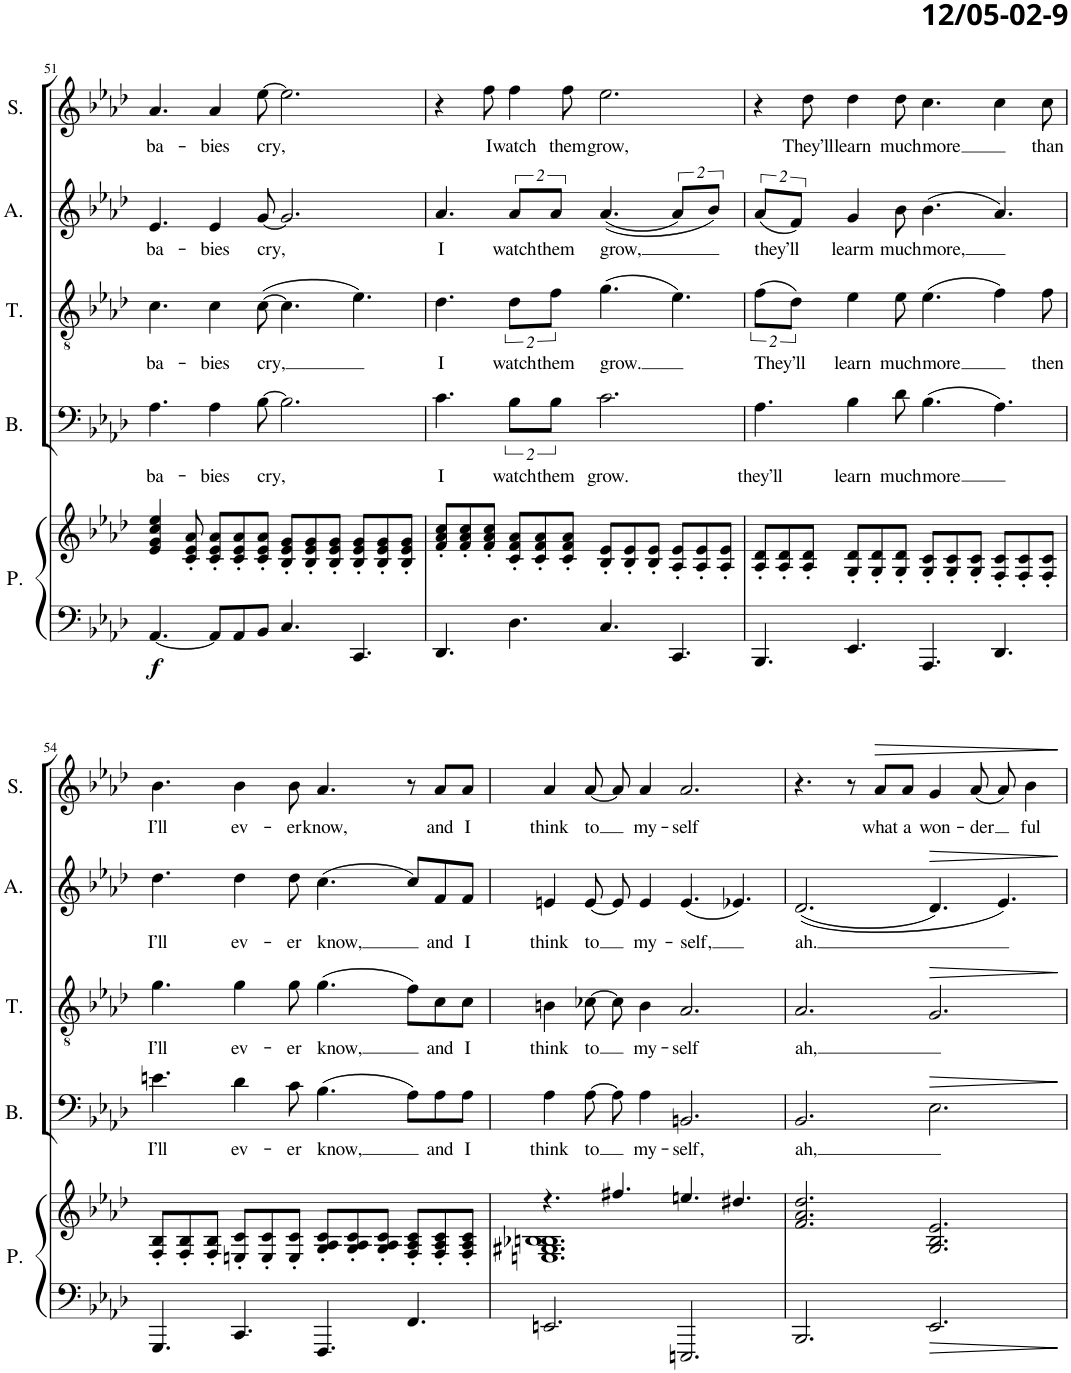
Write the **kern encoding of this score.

**kern	**kern	**dynam	**kern	**text	**dynam	**kern	**text	**dynam	**kern	**text	**dynam	**kern	**text	**dynam
*part5	*part5	*part5	*part4	*part4	*part4	*part3	*part3	*part3	*part2	*part2	*part2	*part1	*part1	*part1
*staff6	*staff5	*staff5/6	*staff4	*staff4	*staff4	*staff3	*staff3	*staff3	*staff2	*staff2	*staff2	*staff1	*staff1	*staff1
*I"Piano	*	*	*I"Bas	*	*	*I"Tenor	*	*	*I"Alt	*	*	*I"Sopraan	*	*
*I'P.	*	*	*I'B.	*	*	*I'T.	*	*	*I'A.	*	*	*I'S.	*	*
!!LO:PB:g=z
*clefF4	*clefG2	*	*clefF4	*	*	*clefGv2	*	*	*clefG2	*	*	*clefG2	*	*
*k[b-e-a-d-]	*k[b-e-a-d-]	*	*k[b-e-a-d-]	*	*	*k[b-e-a-d-]	*	*	*k[b-e-a-d-]	*	*	*k[b-e-a-d-]	*	*
*M12/8	*M12/8	*	*M12/8	*	*	*M12/8	*	*	*M12/8	*	*	*M12/8	*	*
=51	=51	=51	=51	=51	=51	=51	=51	=51	=51	=51	=51	=51	=51	=51
!	!	!LO:DY:b=2	!	!LO:LY:b	!	!	!LO:LY:b	!	!	!LO:LY:b	!	!	!LO:LY:b	!
[4.AA-/	4e-/ 4g/ 4cc/ 4ee-/	f	4.A-\	ba-	.	4.c\	ba-	.	4.e-/	ba-	.	4.a-/	ba-	.
.	8c/' 8e-/' 8a-/'	.	.	.	.	.	.	.	.	.	.	.	.	.
!	!	!	!	!LO:LY:b	!	!	!LO:LY:b	!	!	!LO:LY:b	!	!	!LO:LY:b	!
8AA-/L]	8c/' 8e-/' 8a-/'L	.	4A-\	-bies	.	4c\	-bies	.	4e-/	-bies	.	4a-/	-bies	.
8AA-/	8c/' 8e-/' 8a-/'	.	.	.	.	.	.	.	.	.	.	.	.	.
!	!	!	!	!LO:LY:b	!	!	!LO:LY:b	!	!	!LO:LY:b	!	!	!LO:LY:b	!
8BB-/J	8c/' 8e-/' 8a-/'J	.	[8B-\	cry,	.	([8c\	cry,	.	[8g/	cry,	.	[8ee-\	cry,	.
4.C/	8B-/' 8e-/' 8g/'L	.	2.B-\]	.	.	4.c\]	.	.	2.g/]	.	.	2.ee-\]	.	.
.	8B-/' 8e-/' 8g/'	.	.	.	.	.	.	.	.	.	.	.	.	.
.	8B-/' 8e-/' 8g/'J	.	.	.	.	.	.	.	.	.	.	.	.	.
4.CC/	8B-/' 8e-/' 8g/'L	.	.	.	.	4.e-\)	.	.	.	.	.	.	.	.
.	8B-/' 8e-/' 8g/'	.	.	.	.	.	.	.	.	.	.	.	.	.
.	8B-/' 8e-/' 8g/'J	.	.	.	.	.	.	.	.	.	.	.	.	.
=52	=52	=52	=52	=52	=52	=52	=52	=52	=52	=52	=52	=52	=52	=52
!	!	!	!	!LO:LY:b	!	!	!LO:LY:b	!	!	!LO:LY:b	!	!	!	!
4.DD-/	8f/' 8a-/' 8cc/'L	.	4.c\	I	.	4.d-\	I	.	4.a-/	I	.	4r	.	.
.	8f/' 8a-/' 8cc/'	.	.	.	.	.	.	.	.	.	.	.	.	.
!	!	!	!	!	!	!	!	!	!	!	!	!	!LO:LY:b	!
.	8f/' 8a-/' 8cc/'J	.	.	.	.	.	.	.	.	.	.	8ff\	I	.
!	!	!	!	!LO:LY:b	!	!	!LO:LY:b	!	!	!LO:LY:b	!	!	!LO:LY:b	!
4.D-\	8c/' 8f/' 8a-/'L	.	16%3B-\L	watch	.	16%3d-\L	watch	.	16%3a-/L	watch	.	4ff\	watch	.
.	8c/' 8f/' 8a-/'	.	.	.	.	.	.	.	.	.	.	.	.	.
!	!	!	!	!LO:LY:b	!	!	!LO:LY:b	!	!	!LO:LY:b	!	!	!	!
.	.	.	16%3B-\J	them	.	16%3f\J	them	.	16%3a-/J	them	.	.	.	.
!	!	!	!	!	!	!	!	!	!	!	!	!	!LO:LY:b	!
.	8c/' 8f/' 8a-/'J	.	.	.	.	.	.	.	.	.	.	8ff\	them	.
!	!	!	!	!LO:LY:b	!	!	!LO:LY:b	!	!	!LO:LY:b	!	!	!LO:LY:b	!
4.C/	8B-/' 8e-/'L	.	2.c\	grow.	.	(4.g\	grow.	.	((4.a-/	grow,	.	2.ee-\	grow,	.
.	8B-/' 8e-/'	.	.	.	.	.	.	.	.	.	.	.	.	.
.	8B-/' 8e-/'J	.	.	.	.	.	.	.	.	.	.	.	.	.
4.CC/	8A-/' 8e-/'L	.	.	.	.	4.e-\)	.	.	16%3a-/L)	.	.	.	.	.
.	8A-/' 8e-/'	.	.	.	.	.	.	.	.	.	.	.	.	.
.	.	.	.	.	.	.	.	.	16%3b-/J)	.	.	.	.	.
.	8A-/' 8e-/'J	.	.	.	.	.	.	.	.	.	.	.	.	.
=53	=53	=53	=53	=53	=53	=53	=53	=53	=53	=53	=53	=53	=53	=53
!	!	!	!	!LO:LY:b	!	!	!LO:LY:b	!	!	!LO:LY:b	!	!	!	!
4.BBB-/	8A-/' 8d-/'L	.	4.A-\	they’ll	.	(16%3f\L	They’ll	.	(16%3a-/L	they’ll	.	4r	.	.
.	8A-/' 8d-/'	.	.	.	.	.	.	.	.	.	.	.	.	.
.	.	.	.	.	.	16%3d-\J)	.	.	16%3f/J)	.	.	.	.	.
!	!	!	!	!	!	!	!	!	!	!	!	!	!LO:LY:b	!
.	8A-/' 8d-/'J	.	.	.	.	.	.	.	.	.	.	8dd-\	They’ll	.
!	!	!	!	!LO:LY:b	!	!	!LO:LY:b	!	!	!LO:LY:b	!	!	!LO:LY:b	!
4.EE-/	8G/' 8d-/'L	.	4B-\	learn	.	4e-\	learn	.	4g/	learm	.	4dd-\	learn	.
.	8G/' 8d-/'	.	.	.	.	.	.	.	.	.	.	.	.	.
!	!	!	!	!LO:LY:b	!	!	!LO:LY:b	!	!	!LO:LY:b	!	!	!LO:LY:b	!
.	8G/' 8d-/'J	.	8d-\	much	.	8e-\	much	.	8b-\	much	.	8dd-\	much	.
!	!	!	!	!LO:LY:b	!	!	!LO:LY:b	!	!	!LO:LY:b	!	!	!LO:LY:b	!
4.AAA-/	8G/' 8c/'L	.	(4.B-\	more	.	(4.e-\	more	.	(4.b-\	more,	.	4.cc\	more	.
.	8G/' 8c/'	.	.	.	.	.	.	.	.	.	.	.	.	.
.	8G/' 8c/'J	.	.	.	.	.	.	.	.	.	.	.	.	.
4.DD-/	8F/' 8c/'L	.	4.A-\)	.	.	4f\)	.	.	4.a-/)	.	.	4cc\	.	.
.	8F/' 8c/'	.	.	.	.	.	.	.	.	.	.	.	.	.
!	!	!	!	!	!	!	!LO:LY:b	!	!	!	!	!	!LO:LY:b	!
.	8F/' 8c/'J	.	.	.	.	8f\	then	.	.	.	.	8cc\	than	.
!!LO:LB:g=z
=54	=54	=54	=54	=54	=54	=54	=54	=54	=54	=54	=54	=54	=54	=54
!	!	!	!	!LO:LY:b	!	!	!LO:LY:b	!	!	!LO:LY:b	!	!	!LO:LY:b	!
4.GGG/	8F/' 8B-/'L	.	4.en\	I’ll	.	4.g\	I’ll	.	4.dd-\	I’ll	.	4.b-\	I’ll	.
.	8F/' 8B-/'	.	.	.	.	.	.	.	.	.	.	.	.	.
.	8F/' 8B-/'J	.	.	.	.	.	.	.	.	.	.	.	.	.
!	!	!	!	!LO:LY:b	!	!	!LO:LY:b	!	!	!LO:LY:b	!	!	!LO:LY:b	!
4.CC/	8En/' 8c/'L	.	4d-\	ev-	.	4g\	ev-	.	4dd-\	ev-	.	4b-\	ev-	.
.	8E/' 8c/'	.	.	.	.	.	.	.	.	.	.	.	.	.
!	!	!	!	!LO:LY:b	!	!	!LO:LY:b	!	!	!LO:LY:b	!	!	!LO:LY:b	!
.	8E/' 8c/'J	.	8c\	-er	.	8g\	-er	.	8dd-\	-er	.	8b-\	-er	.
!	!	!	!	!LO:LY:b	!	!	!LO:LY:b	!	!	!LO:LY:b	!	!	!LO:LY:b	!
4.FFF/	8G/' 8A-/' 8c/'L	.	(4.B-\	know,	.	(4.g\	know,	.	(4.cc\	know,	.	4.a-/	know,	.
.	8G/' 8A-/' 8c/'	.	.	.	.	.	.	.	.	.	.	.	.	.
.	8G/' 8A-/' 8c/'J	.	.	.	.	.	.	.	.	.	.	.	.	.
4.FF/	8F/' 8A-/' 8c/'L	.	8A-\L)	.	.	8f\L)	.	.	8cc/L)	.	.	8r	.	.
!	!	!	!	!LO:LY:b	!	!	!LO:LY:b	!	!	!LO:LY:b	!	!	!LO:LY:b	!
.	8F/' 8A-/' 8c/'	.	8A-\	and	.	8c\	and	.	8f/	and	.	8a-/L	and	.
!	!	!	!	!LO:LY:b	!	!	!LO:LY:b	!	!	!LO:LY:b	!	!	!LO:LY:b	!
.	8F/' 8A-/' 8c/'J	.	8A-\J	I	.	8c\J	I	.	8f/J	I	.	8a-/J	I	.
=55	=55	=55	=55	=55	=55	=55	=55	=55	=55	=55	=55	=55	=55	=55
*	*^	*	*	*	*	*	*	*	*	*	*	*	*	*
!	!	!	!	!	!LO:LY:b	!	!	!LO:LY:b	!	!	!LO:LY:b	!	!	!LO:LY:b	!
2.EEn/	4.r	1.En 1.G#X 1.B-X 1.Bn	.	4A-\	think	.	4Bn\	think	.	4en/	think	.	4a-/	think	.
!	!	!	!	!	!LO:LY:b	!	!	!LO:LY:b	!	!	!LO:LY:b	!	!	!LO:LY:b	!
.	.	.	.	[8A-\	to	.	[8c-X\	to	.	[8e/	-to	.	[8a-/	to	.
.	4.ff#X/	.	.	8A-\]	.	.	8c-\]	.	.	8e/]	.	.	8a-/]	.	.
!	!	!	!	!	!LO:LY:b	!	!	!LO:LY:b	!	!	!LO:LY:b	!	!	!LO:LY:b	!
.	.	.	.	4A-\	my-	.	4B\	my-	.	4e/	my-	.	4a-/	my-	.
!	!	!	!	!	!LO:LY:b	!	!	!LO:LY:b	!	!	!LO:LY:b	!	!	!LO:LY:b	!
2.EEEn/	4.een/	.	.	2.BBn/	-self,	.	2.A-/	-self	.	(4.e/	-self,	.	2.a-/	-self	.
.	4.dd#X/	.	.	.	.	.	.	.	.	4.e-X/)	.	.	.	.	.
*	*v	*v	*	*	*	*	*	*	*	*	*	*	*	*	*
=56	=56	=56	=56	=56	=56	=56	=56	=56	=56	=56	=56	=56	=56	=56
!	!	!	!	!LO:LY:b	!	!	!LO:LY:b	!	!	!LO:LY:b	!	!	!	!
2.BBB-/	2.f/ 2.a-/ 2.dd-/	.	2.BB-/	ah,	.	2.A-/	ah,	.	((2.d-/	ah.	.	4.r	.	.
.	.	.	.	.	.	.	.	.	.	.	.	8r	.	.
!	!	!	!	!	!	!	!	!	!	!	!	!	!LO:LY:b	!LO:HP:b
.	.	.	.	.	.	.	.	.	.	.	.	8a-/L	what	>
!	!	!	!	!	!	!	!	!	!	!	!	!	!LO:LY:b	!
.	.	.	.	.	.	.	.	.	.	.	.	8a-/J	a	.
!	!	!	!	!	!LO:HP:b	!	!	!LO:HP:b	!	!	!LO:HP:b	!	!LO:LY:b	!
2.EE-/	2.G/ 2.B-/ 2.e-/	.	2.E-\	.	>	2.G/	.	>	4.d-/)	.	>	4g/	won-	.
!	!	!	!	!	!	!	!	!	!	!	!	!	!LO:LY:b	!
.	.	.	.	.	.	.	.	.	.	.	.	(8a-/	-der	.
.	.	.	.	.	.	.	.	.	4.e-/)	.	.	8a-/)	.	.
!	!	!	!	!	!	!	!	!	!	!	!	!	!LO:LY:b	!
.	.	.	.	.	.	.	.	.	.	.	.	4b-\	ful	.
.	.	.	.	.	]	.	.	]	.	.	]	.	.	]
=	=	=	=	=	=	=	=	=	=	=	=	=	=	=
*-	*-	*-	*-	*-	*-	*-	*-	*-	*-	*-	*-	*-	*-	*-
